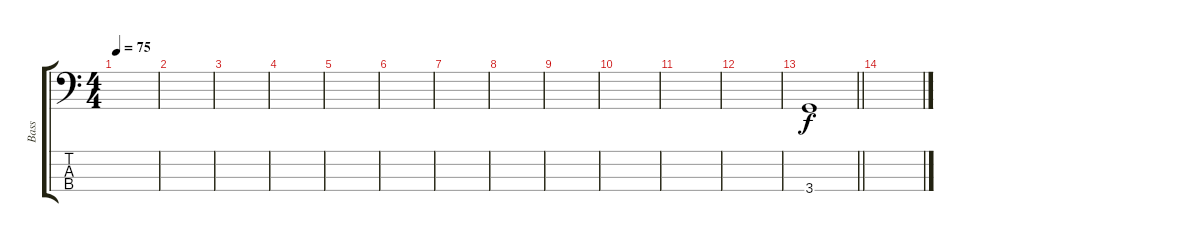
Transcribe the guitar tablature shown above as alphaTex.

\track ("Bass" "Bass") {instrument electricbassfinger}
\staff {score tabs}
\tuning (G2 D2 A1 E1) {hide}
\ts (4 4)
\tempo 75
\clef f4
\ks c
|
|
|
|
|
|
|
|
|
|
|
|
\barLineRight lightlight
3.4.1 |
\section ("" "")
